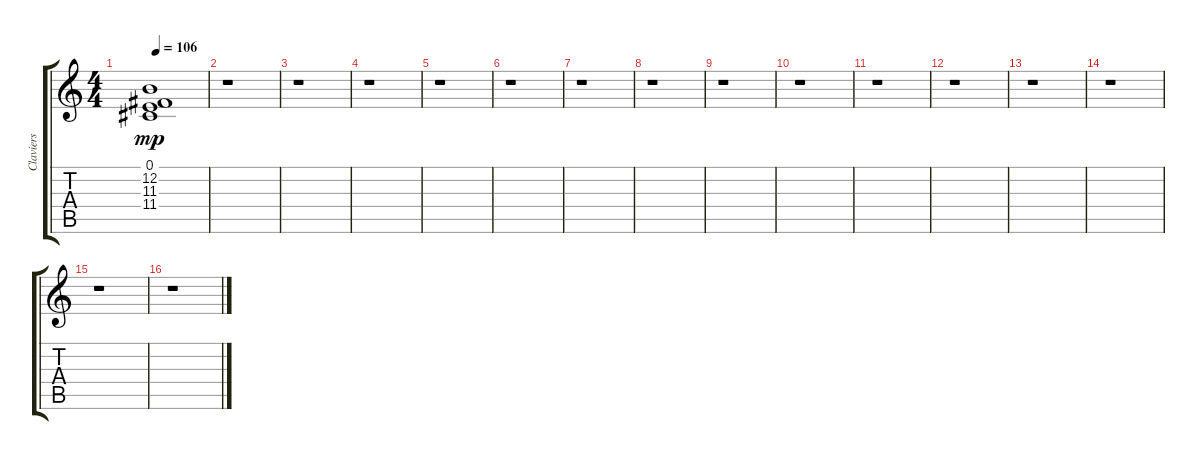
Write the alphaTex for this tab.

\track ("Claviers" "Claviers") {instrument pad3polysynth}
\staff {score tabs}
\tuning (E4 B3 G3 D3 A2 E2) {hide}
\ts (4 4)
\tempo 106
\clef g2
\ks c
(0.1 12.2 11.3 11.4).1{dy mp} |
r.1 |
r.1 |
r.1 |
r.1 |
r.1 |
r.1 |
r.1 |
r.1 |
r.1 |
r.1 |
r.1 |
r.1 |
r.1 |
r.1 |
r.1
